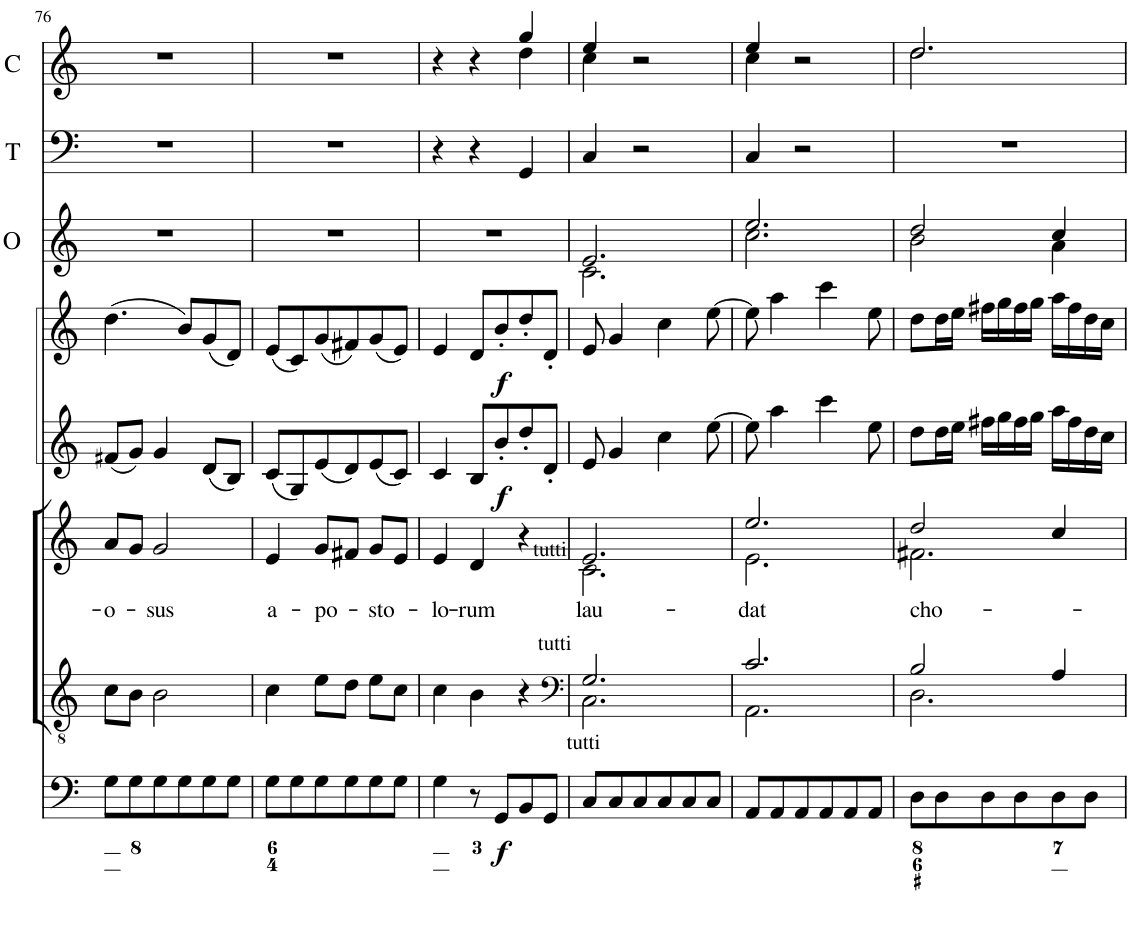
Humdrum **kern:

**kern	**dynam	**kern	**kern	**text	**kern	**dynam	**kern	**dynam	**kern	**kern	**kern
*part8	*part8	*part7	*part6	*part6	*part5	*part5	*part4	*part4	*part3	*part2	*part1
*staff8	*staff8	*staff7	*staff6	*staff6	*staff5	*staff5	*staff4	*staff4	*staff3	*staff2	*staff1
*I"Organ	*	*I"Voice	*I"Voice	*	*I"Violino 2	*	*I"Violino 1	*	*I"Oboi	*I"Timpani	*I"Clarini
*	*	*	*	*	*I'Vln	*	*I'Vln	*	*I'O	*I'T	*I'C
!!LO:PB:g=z
*clefF4	*	*clefGv2	*clefG2	*	*clefG2	*	*clefG2	*	*clefG2	*clefF4	*clefG2
*k[]	*	*k[]	*k[]	*	*k[]	*	*k[]	*	*k[]	*k[]	*k[]
*M3/4	*	*M3/4	*M3/4	*	*M3/4	*	*M3/4	*	*M3/4	*M3/4	*M3/4
=76	=76	=76	=76	=76	=76	=76	=76	=76	=76	=76	=76
!	!	!	!	!LO:LY:b	!	!	!	!	!	!	!
8G\L	.	8c\L	8a/L	-o-	(8f#X/L	.	(4.dd\	.	2.r	2.r	2.r
8G\	.	8B\J	8g/J	.	8g/J)	.	.	.	.	.	.
!	!	!	!	!LO:LY:b	!	!	!	!	!	!	!
8G\	.	2B\	2g/	-sus	4g/	.	.	.	.	.	.
8G\	.	.	.	.	.	.	8b/L)	.	.	.	.
8G\	.	.	.	.	(8d/L	.	(8g/	.	.	.	.
8G\J	.	.	.	.	8B/J)	.	8d/J)	.	.	.	.
=77	=77	=77	=77	=77	=77	=77	=77	=77	=77	=77	=77
!	!	!	!	!LO:LY:b	!	!	!	!	!	!	!
8G\L	.	4c\	4e/	a-	(8c/L	.	(8e/L	.	2.r	2.r	2.r
8G\	.	.	.	.	8G/)	.	8c/)	.	.	.	.
!	!	!	!	!LO:LY:b	!	!	!	!	!	!	!
8G\	.	8e\L	8g/L	-po-	(8e/	.	(8g/	.	.	.	.
8G\	.	8d\J	8f#X/J	.	8d/)	.	8f#X/)	.	.	.	.
!	!	!	!	!LO:LY:b	!	!	!	!	!	!	!
8G\	.	8e\L	8g/L	-sto-	(8e/	.	(8g/	.	.	.	.
8G\J	.	8c\J	8e/J	.	8c/J)	.	8e/J)	.	.	.	.
=78	=78	=78	=78	=78	=78	=78	=78	=78	=78	=78	=78
!	!	!	!	!LO:LY:b	!	!	!	!	!	!	!
*	*	*	*	*	*	*	*	*	*	*	*^
4G\	.	4c\	4e/	-lo-	4c/	.	4e/	.	2.r	4r	4r	2ryy
!	!	!	!	!LO:LY:b	!	!	!	!	!	!	!	!
8r	.	4B\	4d/	-rum	8B/L	.	8d/L	.	.	4r	4r	.
!	!LO:DY:b	!	!	!	!	!LO:DY:b	!	!LO:DY:b	!	!	!	!
8GG/L	f	.	.	.	8b'/	f	8b'/	f	.	.	.	.
8BB/	.	4r	4r	.	8dd'/	.	8dd'/	.	.	4GG/	4gg/	4dd\
8GG/J	.	.	.	.	8d'/J	.	8d'/J	.	.	.	.	.
=79	=79	=79	=79	=79	=79	=79	=79	=79	=79	=79	=79	=79
*	*	*clefF4	*	*	*	*	*	*	*	*	*	*
*	*	*^	*	*	*	*	*	*	*	*	*	*
!	!	!	!	!LO:TX:a:t=tutti	!	!	!	!	!	!	!	!	!
!	!	!LO:TX:a:t=tutti	!	!	!	!	!	!	!	!	!	!	!
!LO:TX:a:t=tutti	!	!	!	!	!	!	!	!	!	!	!	!	!
!	!	!	!	!	!LO:LY:b	!	!	!	!	!	!	!	!
*	*	*	*	*^	*	*	*	*	*	*^	*	*	*
8C/L	.	2.G/	2.C\	2.e/	2.c\	lau-	8e/	.	8e/	.	2.e/	2.c\	4C/	4ee/	4cc\
8C/	.	.	.	.	.	.	4g/	.	4g/	.	.	.	.	.	.
8C/	.	.	.	.	.	.	.	.	.	.	.	.	2r	2r	2ryy
8C/	.	.	.	.	.	.	4cc\	.	4cc\	.	.	.	.	.	.
8C/	.	.	.	.	.	.	.	.	.	.	.	.	.	.	.
8C/J	.	.	.	.	.	.	[8ee\	.	[8ee\	.	.	.	.	.	.
=80	=80	=80	=80	=80	=80	=80	=80	=80	=80	=80	=80	=80	=80	=80	=80
!	!	!	!	!	!	!LO:LY:b	!	!	!	!	!	!	!	!	!
8AA/L	.	2.c/	2.AA\	2.ee/	2.e\	-dat	8ee\]	.	8ee\]	.	2.ee/	2.cc\	4C/	4ee/	4cc\
8AA/	.	.	.	.	.	.	4aa\	.	4aa\	.	.	.	.	.	.
8AA/	.	.	.	.	.	.	.	.	.	.	.	.	2r	2r	2ryy
8AA/	.	.	.	.	.	.	4ccc\	.	4ccc\	.	.	.	.	.	.
8AA/	.	.	.	.	.	.	.	.	.	.	.	.	.	.	.
8AA/J	.	.	.	.	.	.	8ee\	.	8ee\	.	.	.	.	.	.
=81	=81	=81	=81	=81	=81	=81	=81	=81	=81	=81	=81	=81	=81	=81	=81
!	!	!	!	!	!	!LO:LY:b	!	!	!	!	!	!	!	!	!
8D\L	.	2B/	2.D\	2dd/	2.f#X\	cho-	8dd\L	.	8dd\L	.	2dd/	2b\	2.r	2.dd/	2.dd\
8D\	.	.	.	.	.	.	16dd\L	.	16dd\L	.	.	.	.	.	.
.	.	.	.	.	.	.	16ee\JJ	.	16ee\JJ	.	.	.	.	.	.
8D\	.	.	.	.	.	.	16ff#X\LL	.	16ff#X\LL	.	.	.	.	.	.
.	.	.	.	.	.	.	16gg\	.	16gg\	.	.	.	.	.	.
8D\	.	.	.	.	.	.	16ff#\	.	16ff#\	.	.	.	.	.	.
.	.	.	.	.	.	.	16gg\JJ	.	16gg\JJ	.	.	.	.	.	.
8D\	.	4A/	.	4cc/	.	.	16aa\LL	.	16aa\LL	.	4cc/	4a\	.	.	.
.	.	.	.	.	.	.	16ff#\	.	16ff#\	.	.	.	.	.	.
8D\J	.	.	.	.	.	.	16dd\	.	16dd\	.	.	.	.	.	.
.	.	.	.	.	.	.	16cc\JJ	.	16cc\JJ	.	.	.	.	.	.
*	*	*v	*v	*	*	*	*	*	*	*	*v	*v	*	*v	*v
*	*	*	*v	*v	*	*	*	*	*	*	*	*
=	=	=	=	=	=	=	=	=	=	=	=
*-	*-	*-	*-	*-	*-	*-	*-	*-	*-	*-	*-
